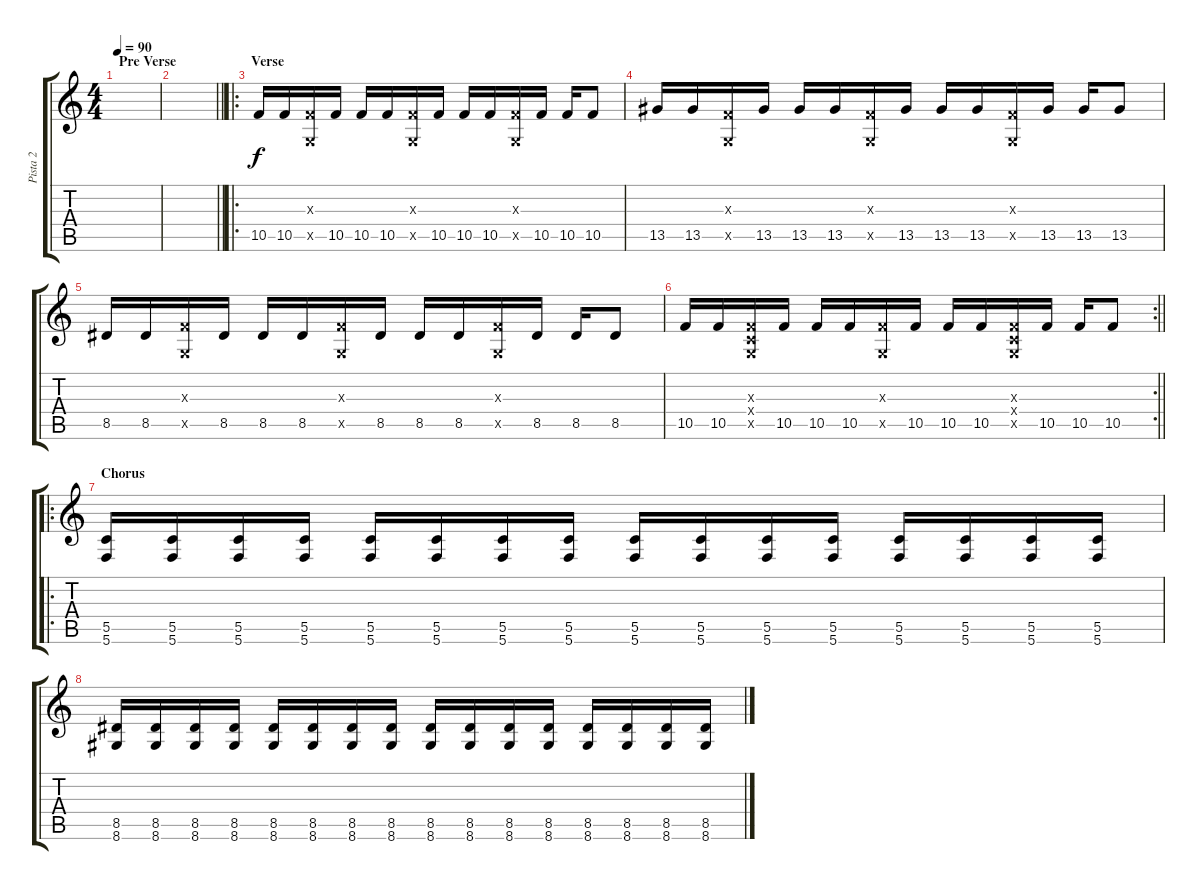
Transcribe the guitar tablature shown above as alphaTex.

\track ("Pista 2" "Pista 2") {instrument overdrivenguitar}
\staff {score tabs}
\tuning (D4 A3 F3 C3 G2 C2) {hide}
\ts (4 4)
\section ("" "Pre Verse")
\tempo 90
\clef g2
\ks c
|
\barLineRight lightlight
|
\ro
\section ("" "Verse")
10.5.16 10.5.16 (0.3{x} 0.5{x}).16 10.5.16 10.5.16 10.5.16 (0.3{x} 0.5{x}).16 10.5.16 10.5.16 10.5.16 (0.3{x} 0.5{x}).16 10.5.16 10.5.16 10.5.8 |
13.5.16 13.5.16 (0.3{x} 0.5{x}).16 13.5.16 13.5.16 13.5.16 (0.3{x} 0.5{x}).16 13.5.16 13.5.16 13.5.16 (0.3{x} 0.5{x}).16 13.5.16 13.5.16 13.5.8 |
8.5.16 8.5.16 (0.3{x} 0.5{x}).16 8.5.16 8.5.16 8.5.16 (0.3{x} 0.5{x}).16 8.5.16 8.5.16 8.5.16 (0.3{x} 0.5{x}).16 8.5.16 8.5.16 8.5.8 |
\rc 2
\barLineRight lightlight
10.5.16 10.5.16 (0.3{x} 0.4{x} 0.5{x}).16 10.5.16 10.5.16 10.5.16 (0.3{x} 0.5{x}).16 10.5.16 10.5.16 10.5.16 (0.3{x} 0.4{x} 0.5{x}).16 10.5.16 10.5.16 10.5.8 |
\ro
\section ("" "Chorus")
(5.5 5.6).16 (5.5 5.6).16 (5.5 5.6).16 (5.5 5.6).16 (5.5 5.6).16 (5.5 5.6).16 (5.5 5.6).16 (5.5 5.6).16 (5.5 5.6).16 (5.5 5.6).16 (5.5 5.6).16 (5.5 5.6).16 (5.5 5.6).16 (5.5 5.6).16 (5.5 5.6).16 (5.5 5.6).16 |
(8.5 8.6).16 (8.5 8.6).16 (8.5 8.6).16 (8.5 8.6).16 (8.5 8.6).16 (8.5 8.6).16 (8.5 8.6).16 (8.5 8.6).16 (8.5 8.6).16 (8.5 8.6).16 (8.5 8.6).16 (8.5 8.6).16 (8.5 8.6).16 (8.5 8.6).16 (8.5 8.6).16 (8.5 8.6).16
